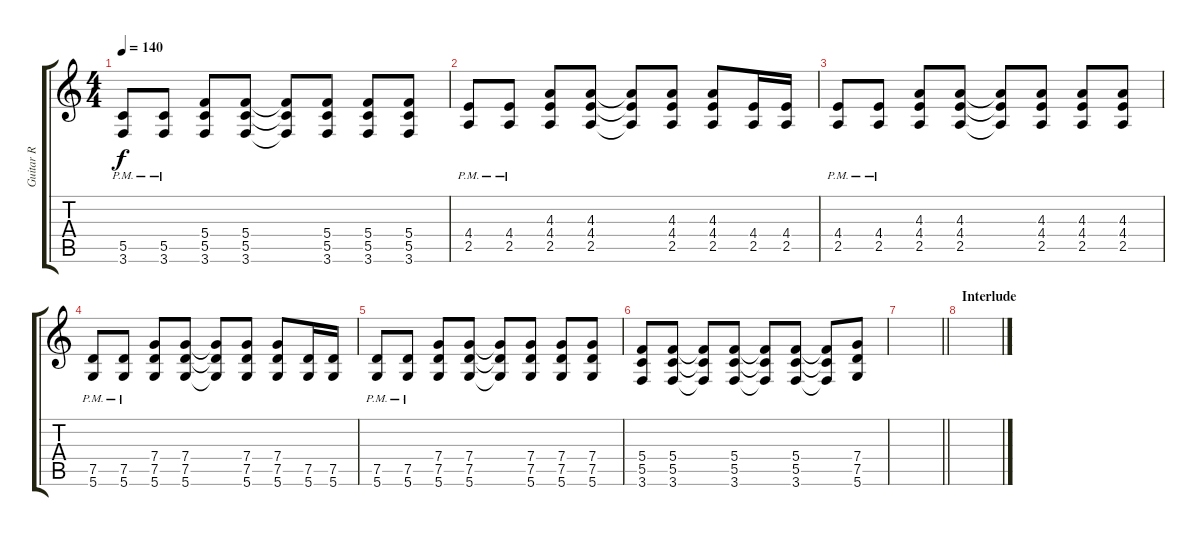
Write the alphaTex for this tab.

\track ("Guitar R" "Guitar R") {instrument distortionguitar}
\staff {score tabs}
\tuning (D4 A3 F3 C3 G2 D2) {hide}
\ts (4 4)
\tempo 140
\clef g2
\ks c
(5.5{pm} 3.6{pm}).8{dy f} (5.5{pm} 3.6{pm}).8 (5.4 5.5 3.6).8 (5.4 5.5 3.6).8 (5.4{t} 5.5{t} 3.6{t}).8 (5.4 5.5 3.6).8 (5.4 5.5 3.6).8 (5.4 5.5 3.6).8 |
(4.4{pm} 2.5{pm}).8 (4.4{pm} 2.5{pm}).8 (4.3 4.4 2.5).8 (4.3 4.4 2.5).8 (4.3{t} 4.4{t} 2.5{t}).8 (4.3 4.4 2.5).8 (4.3 4.4 2.5).8 (4.4 2.5).16 (4.4 2.5).16 |
(4.4{pm} 2.5{pm}).8 (4.4{pm} 2.5{pm}).8 (4.3 4.4 2.5).8 (4.3 4.4 2.5).8 (4.3{t} 4.4{t} 2.5{t}).8 (4.3 4.4 2.5).8 (4.3 4.4 2.5).8 (4.3 4.4 2.5).8 |
(7.5{pm} 5.6{pm}).8 (7.5{pm} 5.6{pm}).8 (7.4 7.5 5.6).8 (7.4 7.5 5.6).8 (7.4{t} 7.5{t} 5.6{t}).8 (7.4 7.5 5.6).8 (7.4 7.5 5.6).8 (7.5 5.6).16 (7.5 5.6).16 |
(7.5{pm} 5.6{pm}).8 (7.5{pm} 5.6{pm}).8 (7.4 7.5 5.6).8 (7.4 7.5 5.6).8 (7.4{t} 7.5{t} 5.6{t}).8 (7.4 7.5 5.6).8 (7.4 7.5 5.6).8 (7.4 7.5 5.6).8 |
(5.4 5.5 3.6).8 (5.4 5.5 3.6).8 (5.4{t} 5.5{t} 3.6{t}).8 (5.4 5.5 3.6).8 (5.4{t} 5.5{t} 3.6{t}).8 (5.4 5.5 3.6).8 (5.4{t} 5.5{t} 3.6{t}).8 (7.4 7.5 5.6).8 |
\barLineRight lightlight
|
\section ("" "Interlude")
